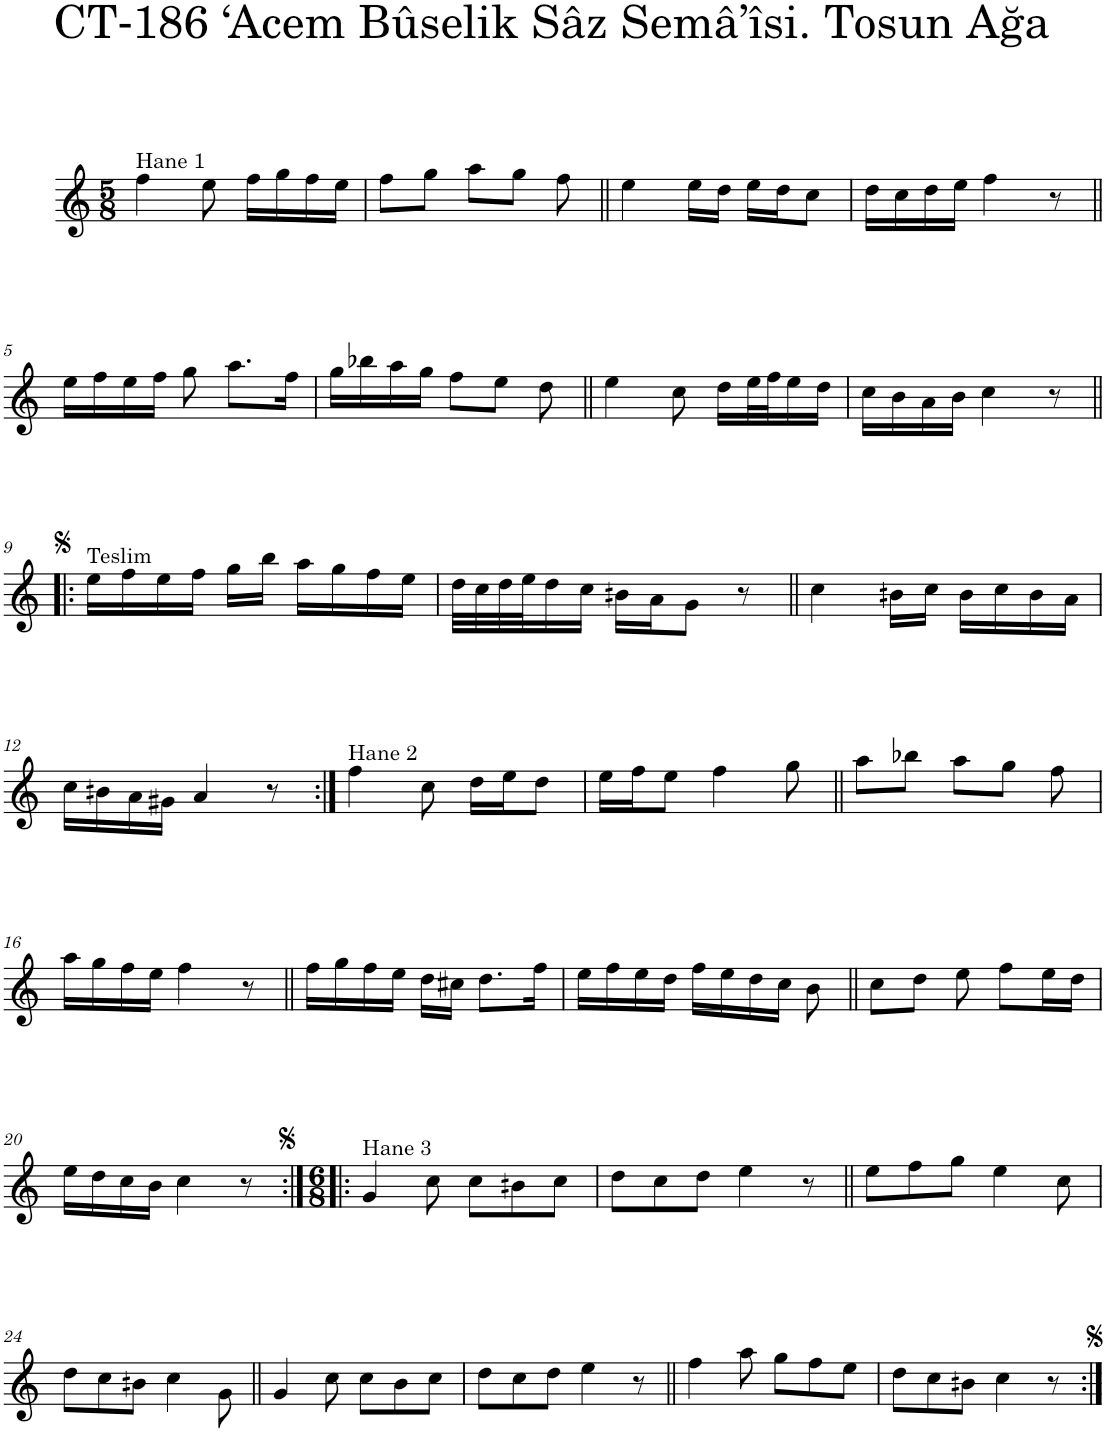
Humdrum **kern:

**kern
*part1
*staff1
*I"Voice
*I'Vo.
*clefG2
*k[]
*M5/8
=1
!LO:TX:a:t=Hane 1
4ff\
8ee\
16ff\LL
16gg\
16ff\
16ee\JJ
=2
8ff\L
8gg\J
8aa\L
8gg\J
8ff\
=3||
4ee\
16ee\LL
16dd\JJ
16ee\LL
16dd\J
8cc\J
=4
16dd\LL
16cc\
16dd\
16ee\JJ
4ff\
8r
!!LO:LB:g=z
=5||
16ee\LL
16ff\
16ee\
16ff\JJ
8gg\
8.aa\L
16ff\Jk
=6
16gg\LL
16bb-X\
16aa\
16gg\JJ
8ff\L
8ee\J
8dd\
=7||
4ee\
8cc\
16dd\LL
32ee\L
32ff\J
16ee\
16dd\JJ
=8
16cc\LL
16b\
16a\
16b\JJ
4cc\
8r
!!LO:LB:g=z
=9!|:
!LO:TX:a:t=Teslim
16ee\LL
16ff\
16ee\
16ff\JJ
16gg\LL
16bb\JJ
16aa\LL
16gg\
16ff\
16ee\JJ
=10
32dd\LLL
32cc\
32dd\
32ee\J
16dd\
16cc\JJ
16bn\LL
16a\J
8g\J
8r
=11||
4cc\
16bn\LL
16cc\JJ
16b\LL
16cc\
16b\
16a\JJ
!!LO:LB:g=z
=12
16cc\LL
16bn\
16a\
16g#X\JJ
4a/
8r
=13:|!
!LO:TX:a:t=Hane 2
4ff\
8cc\
16dd\LL
16ee\J
8dd\J
=14
16ee\LL
16ff\J
8ee\J
4ff\
8gg\
=15||
8aa\L
8bb-X\J
8aa\L
8gg\J
8ff\
!!LO:LB:g=z
=16
16aa\LL
16gg\
16ff\
16ee\JJ
4ff\
8r
=17||
16ff\LL
16gg\
16ff\
16ee\JJ
16dd\LL
16cc#X\JJ
8.dd\L
16ff\Jk
=18
16ee\LL
16ff\
16ee\
16dd\JJ
16ff\LL
16ee\
16dd\
16cc\JJ
8b\
=19||
8cc\L
8dd\J
8ee\
8ff\L
16ee\L
16dd\JJ
!!LO:LB:g=z
=20
16ee\LL
16dd\
16cc\
16b\JJ
4cc\
8r
=21:|!|:
*M6/8
!LO:TX:a:t=Hane 3
4g/
8cc\
8cc\L
8bn\
8cc\J
=22
8dd\L
8cc\
8dd\J
4ee\
8r
=23||
8ee\L
8ff\
8gg\J
4ee\
8cc\
!!LO:LB:g=z
=24
8dd\L
8cc\
8bn\J
4cc\
8g\
=25||
4g/
8cc\
8cc\L
8b\
8cc\J
=26
8dd\L
8cc\
8dd\J
4ee\
8r
=27||
4ff\
8aa\
8gg\L
8ff\
8ee\J
=28
8dd\L
8cc\
8bn\J
4cc\
8r
=:|!
*-
